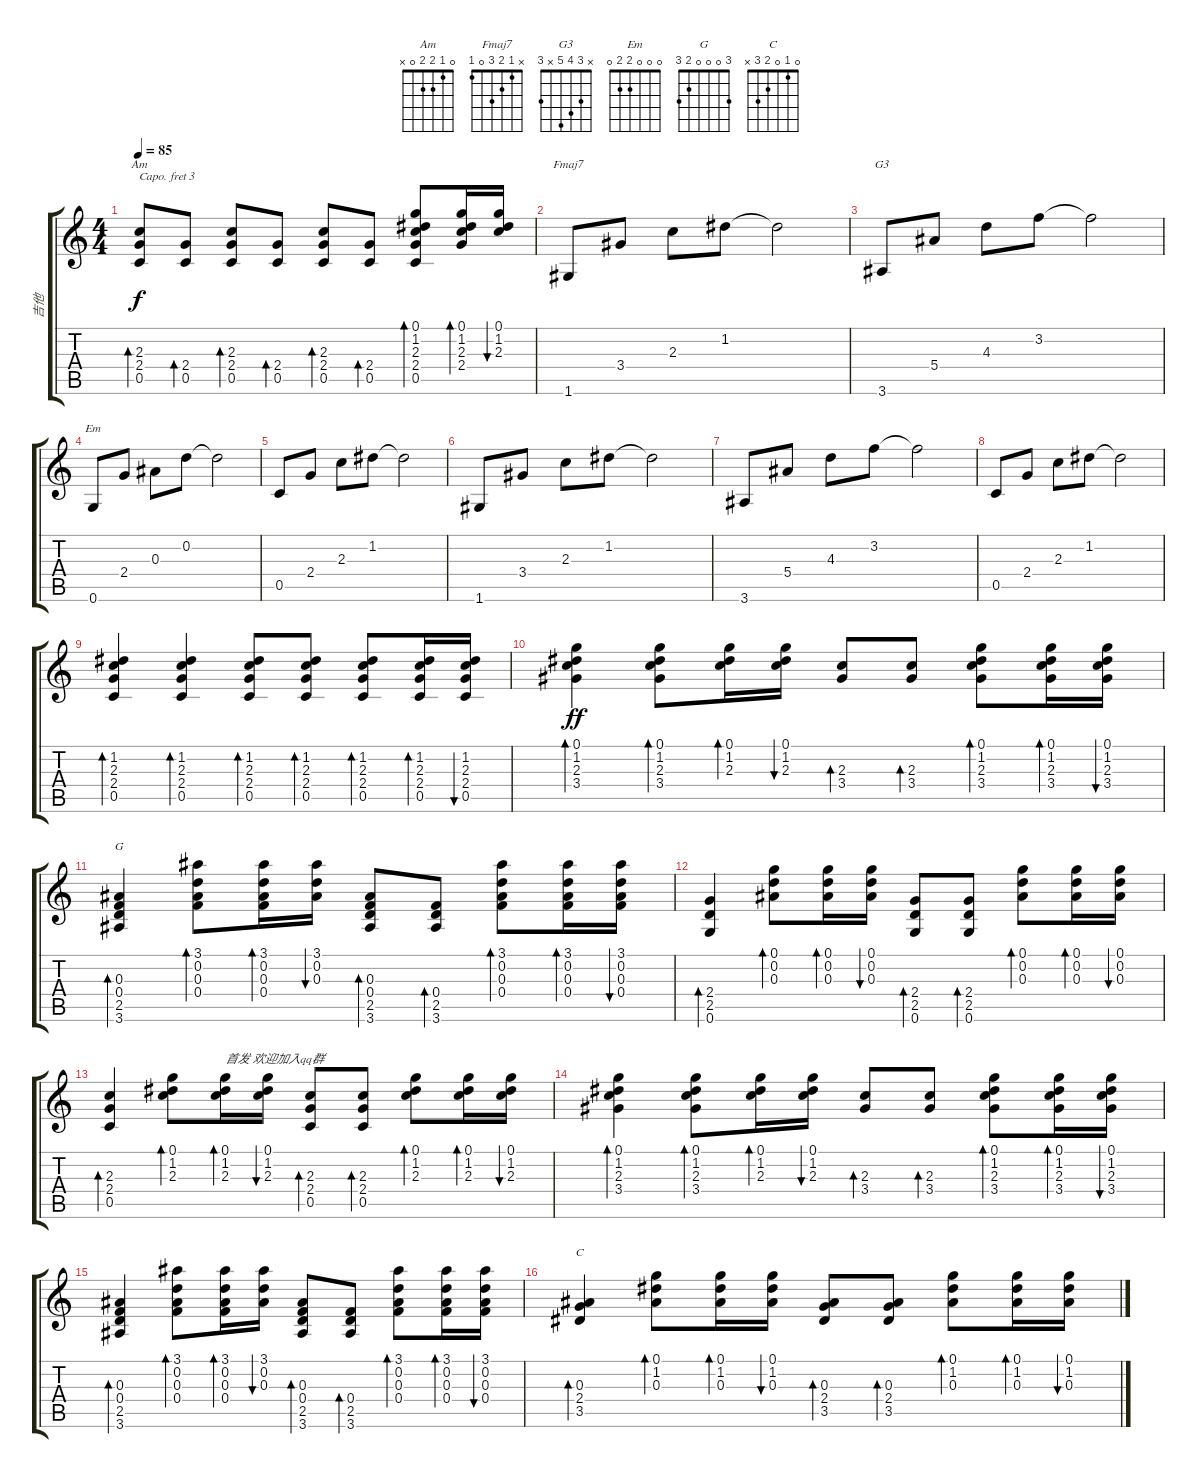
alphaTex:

\track ("吉他" "吉他") {instrument acousticguitarsteel}
\staff {score tabs}
\capo 3
\tuning (E4 B3 G3 D3 A2 E2) {hide}
\chord ("Am" 0 1 2 2 0 x)
\chord ("Fmaj7" x 1 2 3 0 1)
\chord ("G3" x 3 4 5 x 3)
\chord ("Em" 0 0 0 2 2 0)
\chord ("G" 3 0 0 0 2 3)
\chord ("C" 0 1 0 2 3 x)
\ts (4 4)
\tempo 85
\clef g2
\ks c
(2.3 2.4 0.5).8{bd 30 ch "Am" dy f} (2.4 0.5).8{bd 30} (2.3 2.4 0.5).8{bd 30} (2.4 0.5).8{bd 30} (2.3 2.4 0.5).8{bd 30} (2.4 0.5).8{bd 30} (0.1 1.2 2.3 2.4 0.5).8{bd 30} (0.1 1.2 2.3 2.4).16{bd 30} (0.1 1.2 2.3).16{bu 30} |
1.6.8{ch "Fmaj7"} 3.4.8 2.3.8 1.2.8 1.2{t}.2 |
3.6.8{ch "G3"} 5.4.8 4.3.8 3.2.8 3.2{t}.2 |
0.6.8{ch "Em"} 2.4.8 0.3.8 0.2.8 0.2{t}.2 |
0.5.8 2.4.8 2.3.8 1.2.8 1.2{t}.2 |
1.6.8 3.4.8 2.3.8 1.2.8 1.2{t}.2 |
3.6.8 5.4.8 4.3.8 3.2.8 3.2{t}.2 |
0.5.8 2.4.8 2.3.8 1.2.8 1.2{t}.2 |
(1.2 2.3 2.4 0.5).4{bd 60} (1.2 2.3 2.4 0.5).4{bd 60} (1.2 2.3 2.4 0.5).8{bd 60} (1.2 2.3 2.4 0.5).8{bd 60} (1.2 2.3 2.4 0.5).8{bd 60} (1.2 2.3 2.4 0.5).16{bd 60} (1.2 2.3 2.4 0.5).16{bu 60} |
(0.1 1.2 2.3 3.4).4{bd 30 dy ff} (0.1 1.2 2.3 3.4).8{bd 30} (0.1 1.2 2.3).16{bd 30} (0.1 1.2 2.3).16{bu 30} (2.3 3.4).8{bd 30} (2.3 3.4).8{bd 30} (0.1 1.2 2.3 3.4).8{bd 30} (0.1 1.2 2.3 3.4).16{bd 30} (0.1 1.2 2.3 3.4).16{bu 30} |
(0.3 0.4 2.5 3.6).4{bd 30 ch "G"} (3.1 0.2 0.3 0.4).8{bd 30} (3.1 0.2 0.3 0.4).16{bd 30} (3.1 0.2 0.3).16{bu 30} (0.3 0.4 2.5 3.6).8{bd 30} (0.4 2.5 3.6).8{bd 30} (3.1 0.2 0.3 0.4).8{bd 30} (3.1 0.2 0.3 0.4).16{bd 30} (3.1 0.2 0.3 0.4).16{bu 30} |
(2.4 2.5 0.6).4{bd 30} (0.1 0.2 0.3).8{bd 30} (0.1 0.2 0.3).16{bd 30} (0.1 0.2 0.3).16{bu 30} (2.4 2.5 0.6).8{bd 30} (2.4 2.5 0.6).8{bd 30} (0.1 0.2 0.3).8{bd 30} (0.1 0.2 0.3).16{bd 30} (0.1 0.2 0.3).16{bu 30} |
(2.3 2.4 0.5).4{bd 30} (0.1 1.2 2.3).8{bd 30} (0.1 1.2 2.3).16{bd 30 txt "首发 欢迎加入qq群"} (0.1 1.2 2.3).16{bu 30} (2.3 2.4 0.5).8{bd 30} (2.3 2.4 0.5).8{bd 30} (0.1 1.2 2.3).8{bd 30} (0.1 1.2 2.3).16{bd 30} (0.1 1.2 2.3).16{bu 30} |
(0.1 1.2 2.3 3.4).4{bd 30} (0.1 1.2 2.3 3.4).8{bd 30} (0.1 1.2 2.3).16{bd 30} (0.1 1.2 2.3).16{bu 30} (2.3 3.4).8{bd 30} (2.3 3.4).8{bd 30} (0.1 1.2 2.3 3.4).8{bd 30} (0.1 1.2 2.3 3.4).16{bd 30} (0.1 1.2 2.3 3.4).16{bu 30} |
(0.3 0.4 2.5 3.6).4{bd 30} (3.1 0.2 0.3 0.4).8{bd 30} (3.1 0.2 0.3 0.4).16{bd 30} (3.1 0.2 0.3).16{bu 30} (0.3 0.4 2.5 3.6).8{bd 30} (0.4 2.5 3.6).8{bd 30} (3.1 0.2 0.3 0.4).8{bd 30} (3.1 0.2 0.3 0.4).16{bd 30} (3.1 0.2 0.3 0.4).16{bu 30} |
(0.3 2.4 3.5).4{bd 30 ch "C"} (0.1 1.2 0.3).8{bd 30} (0.1 1.2 0.3).16{bd 30} (0.1 1.2 0.3).16{bu 30} (0.3 2.4 3.5).8{bd 30} (0.3 2.4 3.5).8{bd 30} (0.1 1.2 0.3).8{bd 30} (0.1 1.2 0.3).16{bd 30} (0.1 1.2 0.3).16{bu 30}
